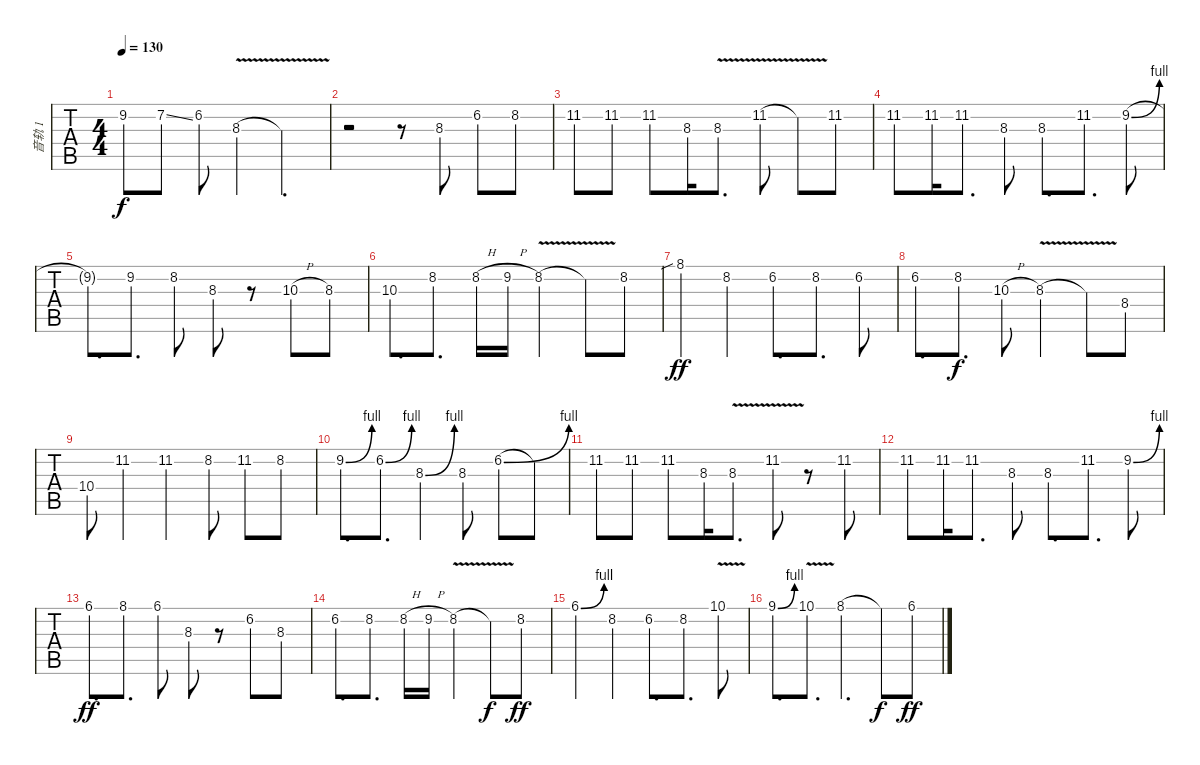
\track ("音轨 1" "音轨 1") {instrument overdrivenguitar}
\staff {tabs}
\tuning (E4 B3 G3 D3 A2 E2) {hide}
\ts (4 4)
\tempo 130
\clef g2
\ks c
9.2{t}.8{dy f} 7.2{ss}.8 6.2.8 8.3{v}.4 8.3{t}.4{d} |
r.2 r.8 8.3.8 6.2.8 8.2.8 |
11.2.8 11.2.8 11.2.8 8.3.16 8.3{v}.8{d} 11.2{v}.8 11.2{t}.8 11.2.8 |
11.2.8 11.2.16 11.2.8{d} 8.3.8 8.3.8{d} 11.2.8{d} 9.2{be (bend 0 0 60 4)}.8 |
9.2{t}.8{d} 9.2.8{d} 8.2.8 8.3.8 r.8 10.3{h}.8 8.3.8 |
10.3.8{d} 8.2.8{d} 8.2{h}.16 9.2{h}.16 8.2{v}.4 8.2{t}.8 8.2.8 |
8.1{sib}.4{dy ff} 8.2.4 6.2.8{d} 8.2.8{d} 6.2.8 |
6.2.8{d} 8.2.8{d dy f} 10.3{h}.8 8.3{v}.4 8.3{t}.8 8.4.8 |
10.4.8 11.2.4 11.2.4 8.2.8 11.2.8 8.2.8 |
9.2{be (bend 0 0 60 4)}.8{d} 6.2{be (bend 0 0 60 4)}.8{d} 8.3{be (bend 0 0 60 4)}.4 8.3.8 6.2{be (bend 0 0 60 4)}.8 6.2{t}.8 |
11.2.8 11.2.8 11.2.8 8.3.16 8.3{v}.8{d} 11.2{v}.8 r.8 11.2.8 |
11.2.8 11.2.16 11.2.8{d} 8.3.8 8.3.8{d} 11.2.8{d} 9.2{be (bend 0 0 60 4)}.8 |
6.1.8{d dy ff} 8.1.8{d} 6.1.8 8.3.8 r.8 6.2.8 8.3.8 |
6.2.8{d} 8.2.8{d} 8.2{h}.16 9.2{h}.16 8.2{v}.4 8.2{t}.8{dy f} 8.2.8{dy ff} |
6.1{be (bend 0 0 60 4)}.4 8.2.4 6.2.8{d} 8.2.8{d} 10.1{v}.8 |
9.1{be (bend 0 0 60 4)}.8{d} 10.1{v}.8{d} 8.1.4{d} 8.1{t}.8{dy f} 6.1.8{dy ff}
